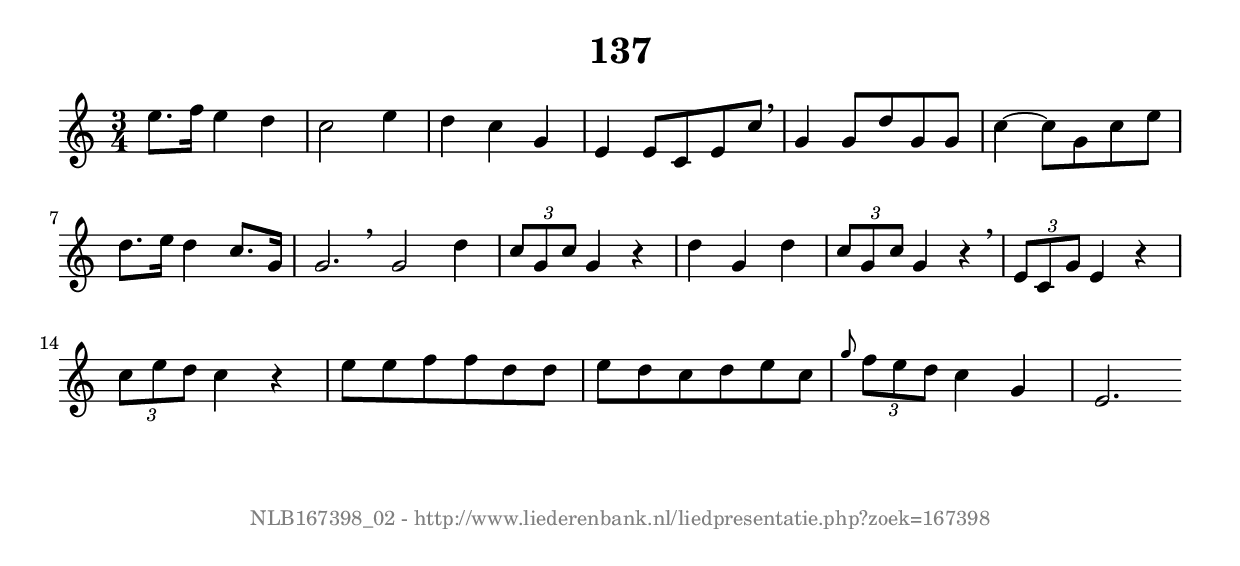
%
% produced by wce2krn 1.64 (7 June 2014)
%
\version"2.16"
#(append! paper-alist '(("long" . (cons (* 210 mm) (* 2000 mm)))))
#(set-default-paper-size "long")
sb = {\breathe}
mBreak = {\breathe }
bBreak = {\breathe }
x = {\once\override NoteHead #'style = #'cross }
gl=\glissando
itime={\override Staff.TimeSignature #'stencil = ##f }
ficta = {\once\set suggestAccidentals = ##t}
fine = {\once\override Score.RehearsalMark #'self-alignment-X = #1 \mark \markup {\italic{Fine}}}
dc = {\once\override Score.RehearsalMark #'self-alignment-X = #1 \mark \markup {\italic{D.C.}}}
dcf = {\once\override Score.RehearsalMark #'self-alignment-X = #1 \mark \markup {\italic{D.C. al Fine}}}
dcc = {\once\override Score.RehearsalMark #'self-alignment-X = #1 \mark \markup {\italic{D.C. al Coda}}}
ds = {\once\override Score.RehearsalMark #'self-alignment-X = #1 \mark \markup {\italic{D.S.}}}
dsf = {\once\override Score.RehearsalMark #'self-alignment-X = #1 \mark \markup {\italic{D.S. al Fine}}}
dsc = {\once\override Score.RehearsalMark #'self-alignment-X = #1 \mark \markup {\italic{D.S. al Coda}}}
pv = {\set Score.repeatCommands = #'((volta "1"))}
sv = {\set Score.repeatCommands = #'((volta "2"))}
tv = {\set Score.repeatCommands = #'((volta "3"))}
qv = {\set Score.repeatCommands = #'((volta "4"))}
xv = {\set Score.repeatCommands = #'((volta #f))}
\header{ tagline = ""
title = "137"
}
\score {{
\key c \major
\relative g'
{
\set melismaBusyProperties = #'()
\time 3/4
\tempo 4=120
\override Score.MetronomeMark #'transparent = ##t
\override Score.RehearsalMark #'break-visibility = #(vector #t #t #f)
e'8. f16 e4 d c2 e4 d c g e e8 c e c' \sb g4 g8 d' g, g c4~ c8 g c e d8. e16 d4 c8. g16 g2. \bar ":|:" \bBreak
g2 d'4 \times 2/3 {c8 g c} g4 r d' g, d' \times 2/3 {c8 g c} g4 r \mBreak \bar "|"
\times 2/3 {e8 c g'} e4 r \times 2/3 {c'8 e d} c4 r e8 e f f d d e d c d e c \grace {g'} \times 2/3 {f e d} c4 g e2. \bar ":|:"
 }}
 \midi { }
 \layout {
            indent = 0.0\cm
}
}
\markup { \vspace #0 } \markup { \with-color #grey \fill-line { \center-column { \smaller "NLB167398_02 - http://www.liederenbank.nl/liedpresentatie.php?zoek=167398" } } }
